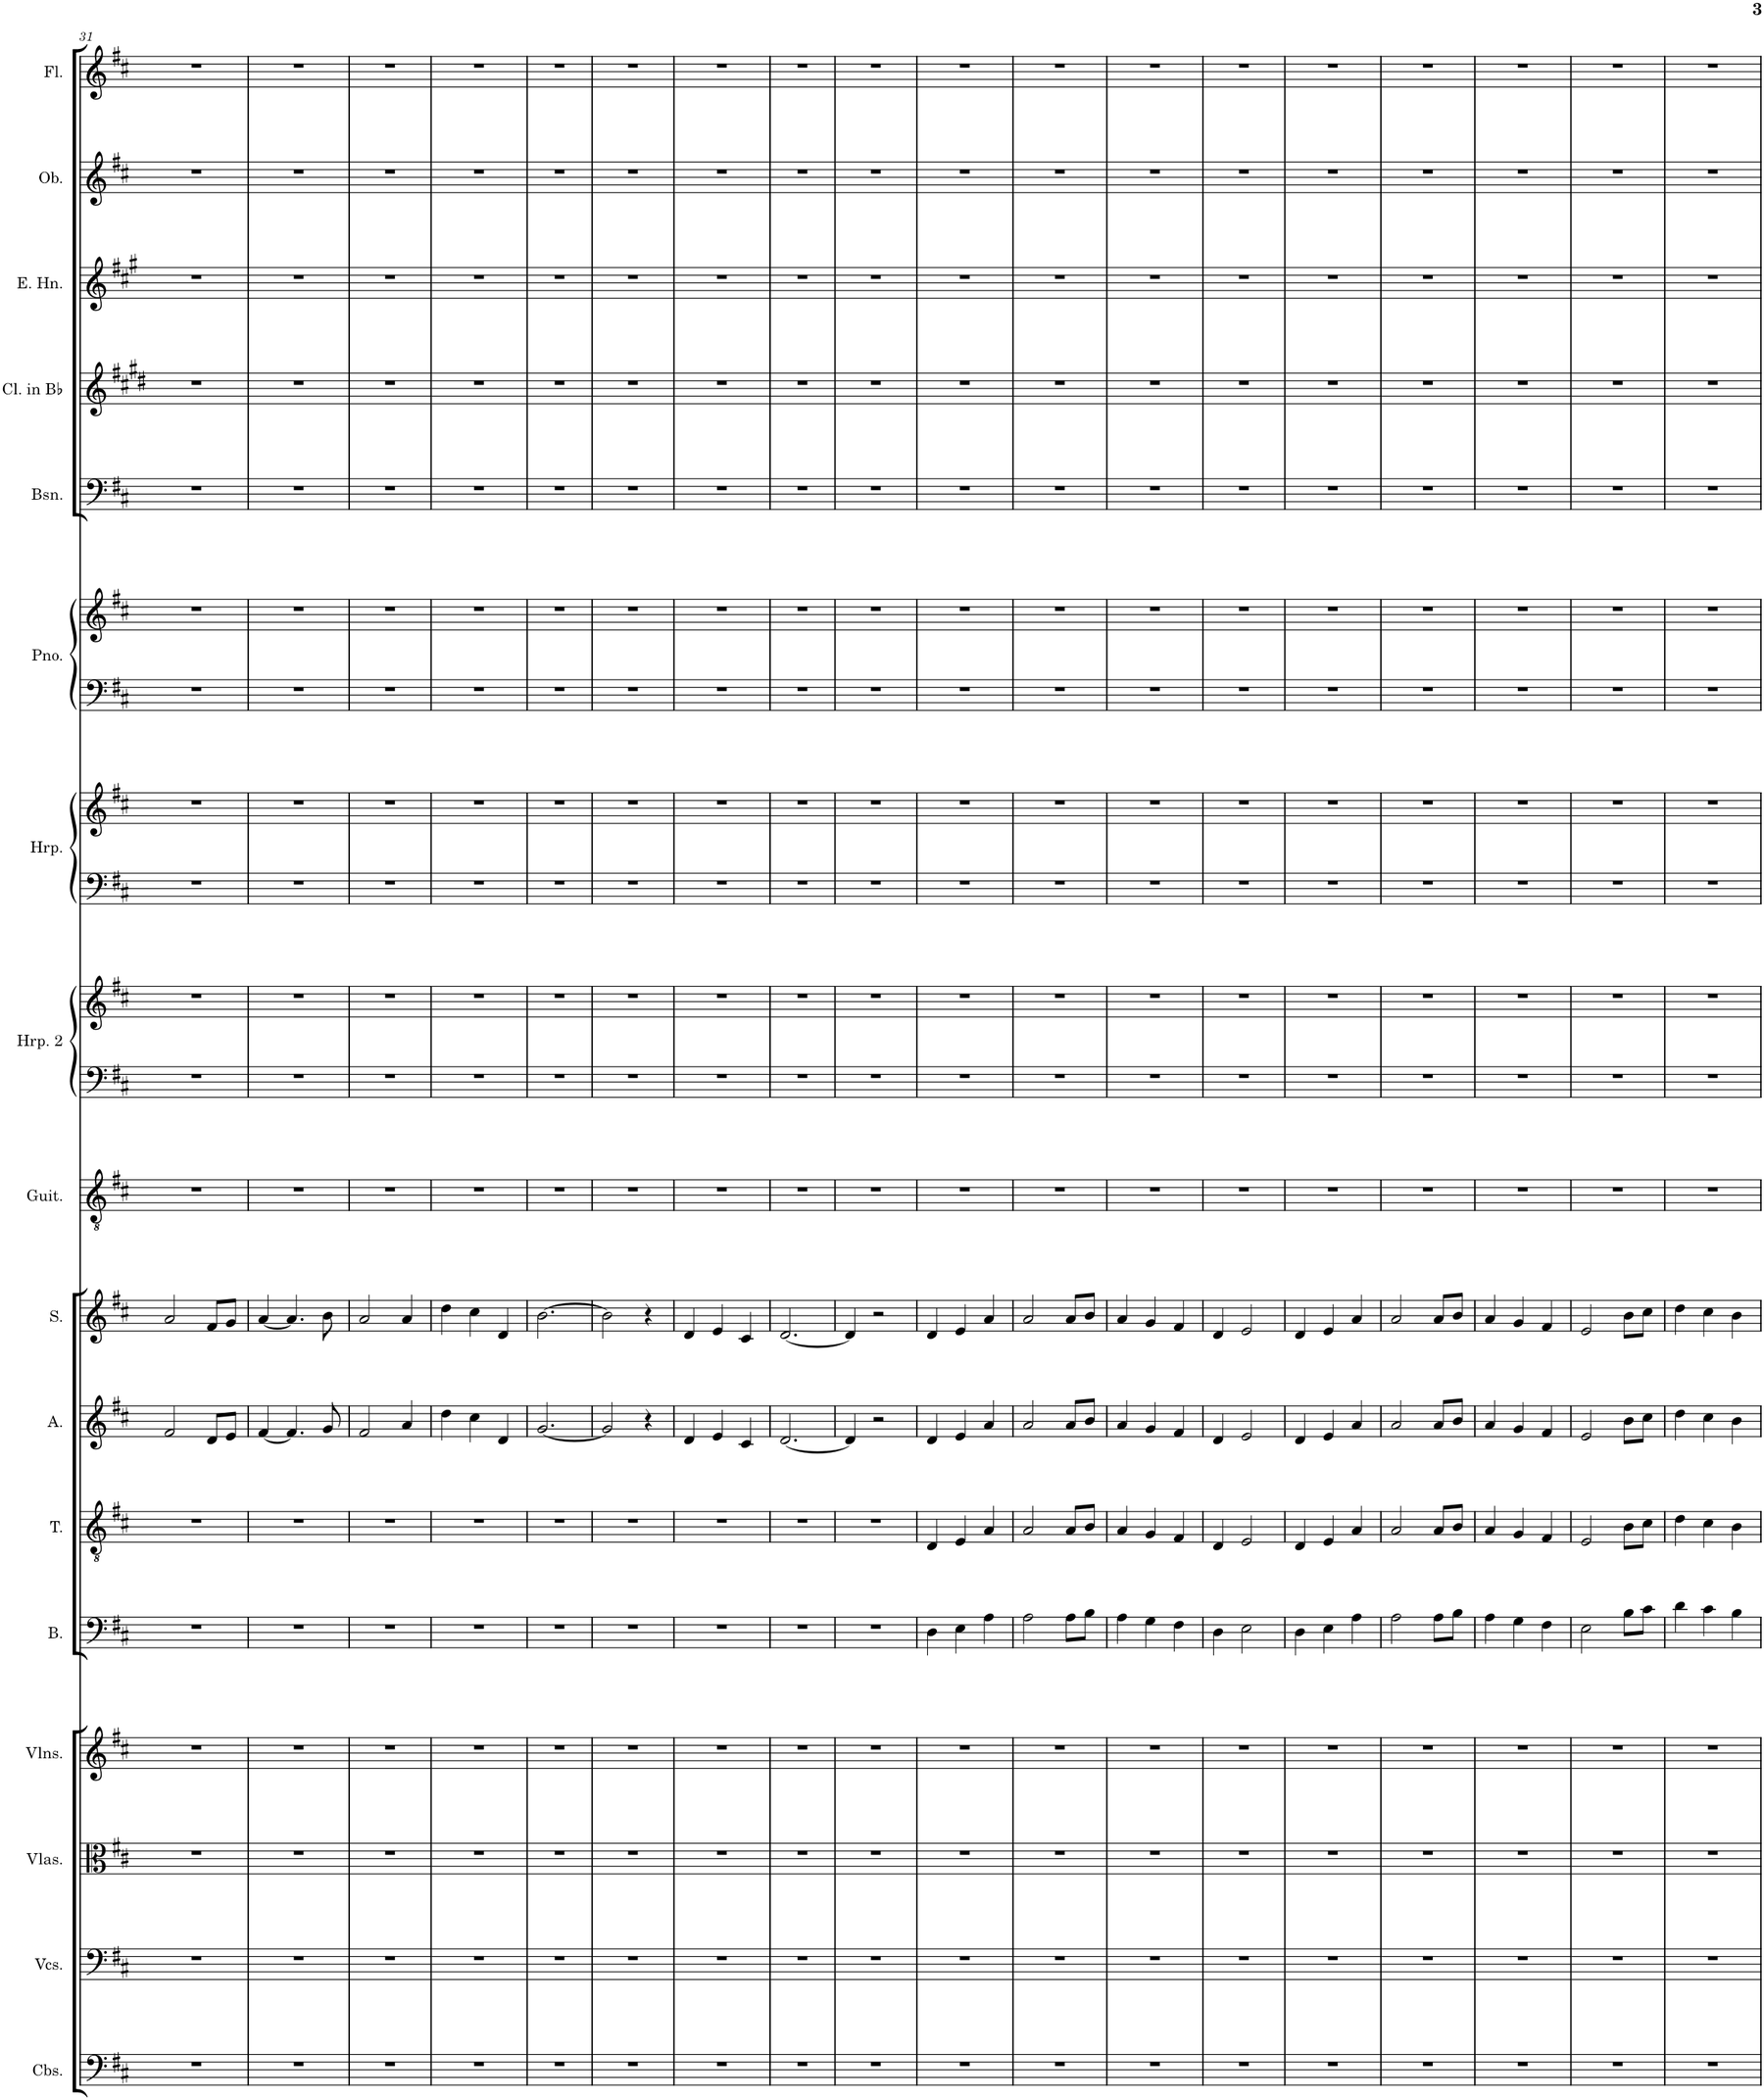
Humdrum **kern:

**kern	**kern	**kern	**kern	**kern	**kern	**kern	**kern	**kern	**kern	**kern	**kern	**kern	**kern	**kern	**kern	**kern	**kern	**kern	**kern
*part17	*part16	*part15	*part14	*part13	*part12	*part11	*part10	*part9	*part8	*part8	*part7	*part7	*part6	*part6	*part5	*part4	*part3	*part2	*part1
*staff20	*staff19	*staff18	*staff17	*staff16	*staff15	*staff14	*staff13	*staff12	*staff11	*staff10	*staff9	*staff8	*staff7	*staff6	*staff5	*staff4	*staff3	*staff2	*staff1
*I"Contrabasses	*I"Violoncellos	*I"Violas	*I"Violins	*I"Bass	*I"Tenor	*I"Alto	*I"Soprano	*I"Classical Guitar	*I"Harp 2	*	*I"Harp	*	*I"Piano	*	*I"Bassoon	*I"Clarinet in Bb	*I"English Horn	*I"Oboe	*I"Flute
*I'Cbs.	*I'Vcs.	*I'Vlas.	*I'Vlns.	*I'B.	*I'T.	*I'A.	*I'S.	*I'Guit.	*I'Hrp. 2	*	*I'Hrp.	*	*I'Pno.	*	*I'Bsn.	*I'Cl. in Bb	*I'E. Hn.	*I'Ob.	*I'Fl.
!!LO:PB:g=z
*clefF4	*clefF4	*clefC3	*clefG2	*clefF4	*clefGv2	*clefG2	*clefG2	*clefGv2	*clefF4	*clefG2	*clefF4	*clefG2	*clefF4	*clefG2	*clefF4	*clefG2	*clefG2	*clefG2	*clefG2
*Trd7c12	*	*	*	*	*	*	*	*	*	*	*	*	*	*	*	*Trd1c2	*Trd4c7	*	*
*k[f#c#]	*k[f#c#]	*k[f#c#]	*k[f#c#]	*k[f#c#]	*k[f#c#]	*k[f#c#]	*k[f#c#]	*k[f#c#]	*k[f#c#]	*k[f#c#]	*k[f#c#]	*k[f#c#]	*k[f#c#]	*k[f#c#]	*k[f#c#]	*k[f#c#g#d#]	*k[f#c#g#]	*k[f#c#]	*k[f#c#]
*M3/4	*M3/4	*M3/4	*M3/4	*M3/4	*M3/4	*M3/4	*M3/4	*M3/4	*M3/4	*M3/4	*M3/4	*M3/4	*M3/4	*M3/4	*M3/4	*M3/4	*M3/4	*M3/4	*M3/4
=31	=31	=31	=31	=31	=31	=31	=31	=31	=31	=31	=31	=31	=31	=31	=31	=31	=31	=31	=31
2.r	2.r	2.r	2.r	2.r	2.r	2f#/	2a/	2.r	2.r	2.r	2.r	2.r	2.r	2.r	2.r	2.r	2.r	2.r	2.r
.	.	.	.	.	.	8d/L	8f#/L	.	.	.	.	.	.	.	.	.	.	.	.
.	.	.	.	.	.	8e/J	8g/J	.	.	.	.	.	.	.	.	.	.	.	.
=32	=32	=32	=32	=32	=32	=32	=32	=32	=32	=32	=32	=32	=32	=32	=32	=32	=32	=32	=32
2.r	2.r	2.r	2.r	2.r	2.r	[4f#/	[4a/	2.r	2.r	2.r	2.r	2.r	2.r	2.r	2.r	2.r	2.r	2.r	2.r
.	.	.	.	.	.	4.f#/]	4.a/]	.	.	.	.	.	.	.	.	.	.	.	.
.	.	.	.	.	.	8g/	8b\	.	.	.	.	.	.	.	.	.	.	.	.
=33	=33	=33	=33	=33	=33	=33	=33	=33	=33	=33	=33	=33	=33	=33	=33	=33	=33	=33	=33
2.r	2.r	2.r	2.r	2.r	2.r	2f#/	2a/	2.r	2.r	2.r	2.r	2.r	2.r	2.r	2.r	2.r	2.r	2.r	2.r
.	.	.	.	.	.	4a/	4a/	.	.	.	.	.	.	.	.	.	.	.	.
=34	=34	=34	=34	=34	=34	=34	=34	=34	=34	=34	=34	=34	=34	=34	=34	=34	=34	=34	=34
2.r	2.r	2.r	2.r	2.r	2.r	4dd\	4dd\	2.r	2.r	2.r	2.r	2.r	2.r	2.r	2.r	2.r	2.r	2.r	2.r
.	.	.	.	.	.	4cc#\	4cc#\	.	.	.	.	.	.	.	.	.	.	.	.
.	.	.	.	.	.	4d/	4d/	.	.	.	.	.	.	.	.	.	.	.	.
=35	=35	=35	=35	=35	=35	=35	=35	=35	=35	=35	=35	=35	=35	=35	=35	=35	=35	=35	=35
2.r	2.r	2.r	2.r	2.r	2.r	[2.g/	[2.b\	2.r	2.r	2.r	2.r	2.r	2.r	2.r	2.r	2.r	2.r	2.r	2.r
=36	=36	=36	=36	=36	=36	=36	=36	=36	=36	=36	=36	=36	=36	=36	=36	=36	=36	=36	=36
2.r	2.r	2.r	2.r	2.r	2.r	2g/]	2b\]	2.r	2.r	2.r	2.r	2.r	2.r	2.r	2.r	2.r	2.r	2.r	2.r
.	.	.	.	.	.	4r	4r	.	.	.	.	.	.	.	.	.	.	.	.
=37	=37	=37	=37	=37	=37	=37	=37	=37	=37	=37	=37	=37	=37	=37	=37	=37	=37	=37	=37
2.r	2.r	2.r	2.r	2.r	2.r	4d/	4d/	2.r	2.r	2.r	2.r	2.r	2.r	2.r	2.r	2.r	2.r	2.r	2.r
.	.	.	.	.	.	4e/	4e/	.	.	.	.	.	.	.	.	.	.	.	.
.	.	.	.	.	.	4c#/	4c#/	.	.	.	.	.	.	.	.	.	.	.	.
=38	=38	=38	=38	=38	=38	=38	=38	=38	=38	=38	=38	=38	=38	=38	=38	=38	=38	=38	=38
2.r	2.r	2.r	2.r	2.r	2.r	[2.d/	[2.d/	2.r	2.r	2.r	2.r	2.r	2.r	2.r	2.r	2.r	2.r	2.r	2.r
=39	=39	=39	=39	=39	=39	=39	=39	=39	=39	=39	=39	=39	=39	=39	=39	=39	=39	=39	=39
2.r	2.r	2.r	2.r	2.r	2.r	4d/]	4d/]	2.r	2.r	2.r	2.r	2.r	2.r	2.r	2.r	2.r	2.r	2.r	2.r
.	.	.	.	.	.	2r	2r	.	.	.	.	.	.	.	.	.	.	.	.
=40	=40	=40	=40	=40	=40	=40	=40	=40	=40	=40	=40	=40	=40	=40	=40	=40	=40	=40	=40
2.r	2.r	2.r	2.r	4D\	4D/	4d/	4d/	2.r	2.r	2.r	2.r	2.r	2.r	2.r	2.r	2.r	2.r	2.r	2.r
.	.	.	.	4E\	4E/	4e/	4e/	.	.	.	.	.	.	.	.	.	.	.	.
.	.	.	.	4A\	4A/	4a/	4a/	.	.	.	.	.	.	.	.	.	.	.	.
=41	=41	=41	=41	=41	=41	=41	=41	=41	=41	=41	=41	=41	=41	=41	=41	=41	=41	=41	=41
2.r	2.r	2.r	2.r	2A\	2A/	2a/	2a/	2.r	2.r	2.r	2.r	2.r	2.r	2.r	2.r	2.r	2.r	2.r	2.r
.	.	.	.	8A\L	8A/L	8a/L	8a/L	.	.	.	.	.	.	.	.	.	.	.	.
.	.	.	.	8B\J	8B/J	8b/J	8b/J	.	.	.	.	.	.	.	.	.	.	.	.
=42	=42	=42	=42	=42	=42	=42	=42	=42	=42	=42	=42	=42	=42	=42	=42	=42	=42	=42	=42
2.r	2.r	2.r	2.r	4A\	4A/	4a/	4a/	2.r	2.r	2.r	2.r	2.r	2.r	2.r	2.r	2.r	2.r	2.r	2.r
.	.	.	.	4G\	4G/	4g/	4g/	.	.	.	.	.	.	.	.	.	.	.	.
.	.	.	.	4F#\	4F#/	4f#/	4f#/	.	.	.	.	.	.	.	.	.	.	.	.
=43	=43	=43	=43	=43	=43	=43	=43	=43	=43	=43	=43	=43	=43	=43	=43	=43	=43	=43	=43
2.r	2.r	2.r	2.r	4D\	4D/	4d/	4d/	2.r	2.r	2.r	2.r	2.r	2.r	2.r	2.r	2.r	2.r	2.r	2.r
.	.	.	.	2E\	2E/	2e/	2e/	.	.	.	.	.	.	.	.	.	.	.	.
=44	=44	=44	=44	=44	=44	=44	=44	=44	=44	=44	=44	=44	=44	=44	=44	=44	=44	=44	=44
2.r	2.r	2.r	2.r	4D\	4D/	4d/	4d/	2.r	2.r	2.r	2.r	2.r	2.r	2.r	2.r	2.r	2.r	2.r	2.r
.	.	.	.	4E\	4E/	4e/	4e/	.	.	.	.	.	.	.	.	.	.	.	.
.	.	.	.	4A\	4A/	4a/	4a/	.	.	.	.	.	.	.	.	.	.	.	.
=45	=45	=45	=45	=45	=45	=45	=45	=45	=45	=45	=45	=45	=45	=45	=45	=45	=45	=45	=45
2.r	2.r	2.r	2.r	2A\	2A/	2a/	2a/	2.r	2.r	2.r	2.r	2.r	2.r	2.r	2.r	2.r	2.r	2.r	2.r
.	.	.	.	8A\L	8A/L	8a/L	8a/L	.	.	.	.	.	.	.	.	.	.	.	.
.	.	.	.	8B\J	8B/J	8b/J	8b/J	.	.	.	.	.	.	.	.	.	.	.	.
=46	=46	=46	=46	=46	=46	=46	=46	=46	=46	=46	=46	=46	=46	=46	=46	=46	=46	=46	=46
2.r	2.r	2.r	2.r	4A\	4A/	4a/	4a/	2.r	2.r	2.r	2.r	2.r	2.r	2.r	2.r	2.r	2.r	2.r	2.r
.	.	.	.	4G\	4G/	4g/	4g/	.	.	.	.	.	.	.	.	.	.	.	.
.	.	.	.	4F#\	4F#/	4f#/	4f#/	.	.	.	.	.	.	.	.	.	.	.	.
=47	=47	=47	=47	=47	=47	=47	=47	=47	=47	=47	=47	=47	=47	=47	=47	=47	=47	=47	=47
2.r	2.r	2.r	2.r	2E\	2E/	2e/	2e/	2.r	2.r	2.r	2.r	2.r	2.r	2.r	2.r	2.r	2.r	2.r	2.r
.	.	.	.	8B\L	8B\L	8b\L	8b\L	.	.	.	.	.	.	.	.	.	.	.	.
.	.	.	.	8c#\J	8c#\J	8cc#\J	8cc#\J	.	.	.	.	.	.	.	.	.	.	.	.
=48	=48	=48	=48	=48	=48	=48	=48	=48	=48	=48	=48	=48	=48	=48	=48	=48	=48	=48	=48
2.r	2.r	2.r	2.r	4d\	4d\	4dd\	4dd\	2.r	2.r	2.r	2.r	2.r	2.r	2.r	2.r	2.r	2.r	2.r	2.r
.	.	.	.	4c#\	4c#\	4cc#\	4cc#\	.	.	.	.	.	.	.	.	.	.	.	.
.	.	.	.	4B\	4B\	4b\	4b\	.	.	.	.	.	.	.	.	.	.	.	.
=	=	=	=	=	=	=	=	=	=	=	=	=	=	=	=	=	=	=	=
*-	*-	*-	*-	*-	*-	*-	*-	*-	*-	*-	*-	*-	*-	*-	*-	*-	*-	*-	*-
